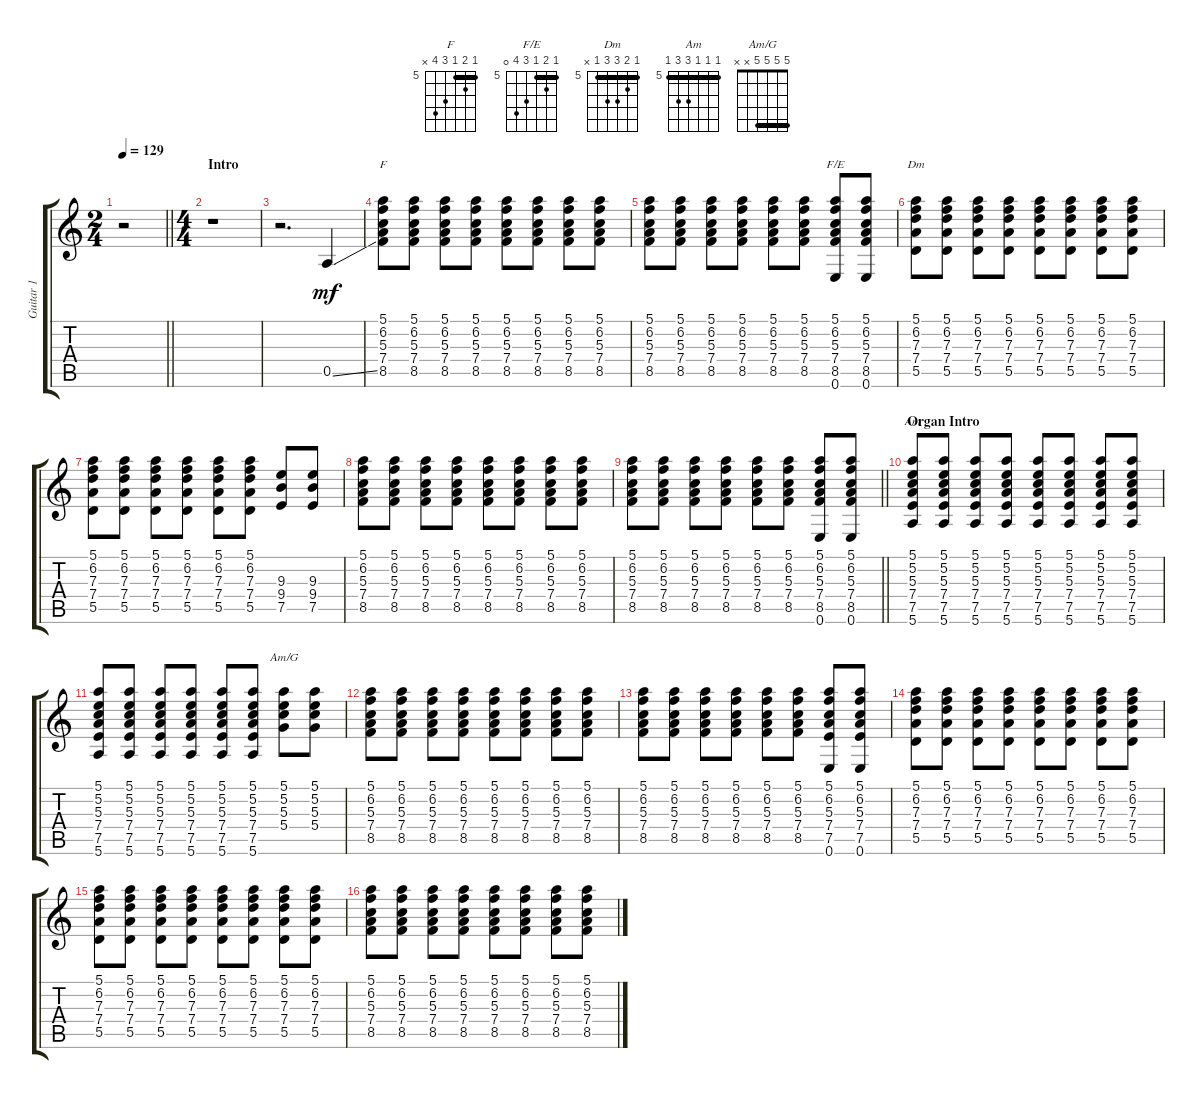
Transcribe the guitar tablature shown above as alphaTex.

\track ("Guitar 1" "Guitar 1") {instrument overdrivenguitar}
\staff {score tabs}
\tuning (E4 B3 G3 D3 A2 E2) {hide}
\chord ("F" 5 6 5 7 8 x) {firstfret 5 barre 5}
\chord ("F/E" 5 6 5 7 8 0) {firstfret 5 barre 5}
\chord ("Dm" 5 6 7 7 5 x) {firstfret 5 barre 5}
\chord ("Am" 5 5 5 7 7 5) {firstfret 5 barre 5}
\chord ("Am/G" 5 5 5 5 x x) {barre 5}
\ts (2 4)
\tempo 129
\clef g2
\barLineRight lightlight
\ks c
r.2{dy mf instrument overdrivenguitar} |
\ts (4 4)
\section ("" "Intro")
r.1 |
r.2{d} 0.5{ss}.4 |
(5.1 6.2 5.3 7.4 8.5).8{ch "F"} (5.1 6.2 5.3 7.4 8.5).8 (5.1 6.2 5.3 7.4 8.5).8 (5.1 6.2 5.3 7.4 8.5).8 (5.1 6.2 5.3 7.4 8.5).8 (5.1 6.2 5.3 7.4 8.5).8 (5.1 6.2 5.3 7.4 8.5).8 (5.1 6.2 5.3 7.4 8.5).8 |
(5.1 6.2 5.3 7.4 8.5).8 (5.1 6.2 5.3 7.4 8.5).8 (5.1 6.2 5.3 7.4 8.5).8 (5.1 6.2 5.3 7.4 8.5).8 (5.1 6.2 5.3 7.4 8.5).8 (5.1 6.2 5.3 7.4 8.5).8 (5.1 6.2 5.3 7.4 8.5 0.6).8{ch "F/E"} (5.1 6.2 5.3 7.4 8.5 0.6).8 |
(5.1 6.2 7.3 7.4 5.5).8{ch "Dm"} (5.1 6.2 7.3 7.4 5.5).8 (5.1 6.2 7.3 7.4 5.5).8 (5.1 6.2 7.3 7.4 5.5).8 (5.1 6.2 7.3 7.4 5.5).8 (5.1 6.2 7.3 7.4 5.5).8 (5.1 6.2 7.3 7.4 5.5).8 (5.1 6.2 7.3 7.4 5.5).8 |
(5.1 6.2 7.3 7.4 5.5).8 (5.1 6.2 7.3 7.4 5.5).8 (5.1 6.2 7.3 7.4 5.5).8 (5.1 6.2 7.3 7.4 5.5).8 (5.1 6.2 7.3 7.4 5.5).8 (5.1 6.2 7.3 7.4 5.5).8 (9.3 9.4 7.5).8 (9.3 9.4 7.5).8 |
(5.1 6.2 5.3 7.4 8.5).8 (5.1 6.2 5.3 7.4 8.5).8 (5.1 6.2 5.3 7.4 8.5).8 (5.1 6.2 5.3 7.4 8.5).8 (5.1 6.2 5.3 7.4 8.5).8 (5.1 6.2 5.3 7.4 8.5).8 (5.1 6.2 5.3 7.4 8.5).8 (5.1 6.2 5.3 7.4 8.5).8 |
\barLineRight lightlight
(5.1 6.2 5.3 7.4 8.5).8 (5.1 6.2 5.3 7.4 8.5).8 (5.1 6.2 5.3 7.4 8.5).8 (5.1 6.2 5.3 7.4 8.5).8 (5.1 6.2 5.3 7.4 8.5).8 (5.1 6.2 5.3 7.4 8.5).8 (5.1 6.2 5.3 7.4 8.5 0.6).8 (5.1 6.2 5.3 7.4 8.5 0.6).8 |
\section ("" "Organ Intro")
(5.1 5.2 5.3 7.4 7.5 5.6).8{ch "Am"} (5.1 5.2 5.3 7.4 7.5 5.6).8 (5.1 5.2 5.3 7.4 7.5 5.6).8 (5.1 5.2 5.3 7.4 7.5 5.6).8 (5.1 5.2 5.3 7.4 7.5 5.6).8 (5.1 5.2 5.3 7.4 7.5 5.6).8 (5.1 5.2 5.3 7.4 7.5 5.6).8 (5.1 5.2 5.3 7.4 7.5 5.6).8 |
(5.1 5.2 5.3 7.4 7.5 5.6).8 (5.1 5.2 5.3 7.4 7.5 5.6).8 (5.1 5.2 5.3 7.4 7.5 5.6).8 (5.1 5.2 5.3 7.4 7.5 5.6).8 (5.1 5.2 5.3 7.4 7.5 5.6).8 (5.1 5.2 5.3 7.4 7.5 5.6).8 (5.1 5.2 5.3 5.4).8{ch "Am/G"} (5.1 5.2 5.3 5.4).8 |
(5.1 6.2 5.3 7.4 8.5).8 (5.1 6.2 5.3 7.4 8.5).8 (5.1 6.2 5.3 7.4 8.5).8 (5.1 6.2 5.3 7.4 8.5).8 (5.1 6.2 5.3 7.4 8.5).8 (5.1 6.2 5.3 7.4 8.5).8 (5.1 6.2 5.3 7.4 8.5).8 (5.1 6.2 5.3 7.4 8.5).8 |
(5.1 6.2 5.3 7.4 8.5).8 (5.1 6.2 5.3 7.4 8.5).8 (5.1 6.2 5.3 7.4 8.5).8 (5.1 6.2 5.3 7.4 8.5).8 (5.1 6.2 5.3 7.4 8.5).8 (5.1 6.2 5.3 7.4 8.5).8 (5.1 6.2 5.3 7.4 7.5 0.6).8 (5.1 6.2 5.3 7.4 7.5 0.6).8 |
(5.1 6.2 7.3 7.4 5.5).8 (5.1 6.2 7.3 7.4 5.5).8 (5.1 6.2 7.3 7.4 5.5).8 (5.1 6.2 7.3 7.4 5.5).8 (5.1 6.2 7.3 7.4 5.5).8 (5.1 6.2 7.3 7.4 5.5).8 (5.1 6.2 7.3 7.4 5.5).8 (5.1 6.2 7.3 7.4 5.5).8 |
(5.1 6.2 7.3 7.4 5.5).8 (5.1 6.2 7.3 7.4 5.5).8 (5.1 6.2 7.3 7.4 5.5).8 (5.1 6.2 7.3 7.4 5.5).8 (5.1 6.2 7.3 7.4 5.5).8 (5.1 6.2 7.3 7.4 5.5).8 (5.1 6.2 7.3 7.4 5.5).8 (5.1 6.2 7.3 7.4 5.5).8 |
(5.1 6.2 5.3 7.4 8.5).8 (5.1 6.2 5.3 7.4 8.5).8 (5.1 6.2 5.3 7.4 8.5).8 (5.1 6.2 5.3 7.4 8.5).8 (5.1 6.2 5.3 7.4 8.5).8 (5.1 6.2 5.3 7.4 8.5).8 (5.1 6.2 5.3 7.4 8.5).8 (5.1 6.2 5.3 7.4 8.5).8
